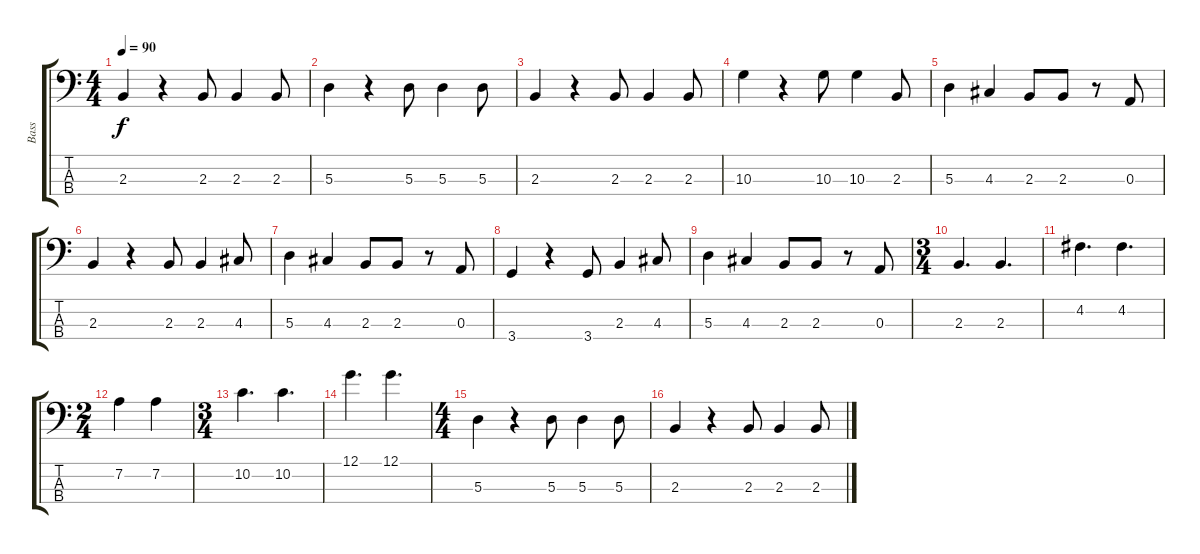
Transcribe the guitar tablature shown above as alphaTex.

\track ("Bass" "Bass") {instrument electricbassfinger}
\staff {score tabs}
\tuning (G2 D2 A1 E1) {hide}
\ts (4 4)
\tempo 90
\clef f4
\ks c
2.3.4{dy f} r.4 2.3.8 2.3.4 2.3.8 |
5.3.4 r.4 5.3.8 5.3.4 5.3.8 |
2.3.4 r.4 2.3.8 2.3.4 2.3.8 |
10.3.4 r.4 10.3.8 10.3.4 2.3.8 |
5.3.4 4.3.4 2.3.8 2.3.8 r.8 0.3.8 |
2.3.4 r.4 2.3.8 2.3.4 4.3.8 |
5.3.4 4.3.4 2.3.8 2.3.8 r.8 0.3.8 |
3.4.4 r.4 3.4.8 2.3.4 4.3.8 |
5.3.4 4.3.4 2.3.8 2.3.8 r.8 0.3.8 |
\ts (3 4)
2.3.4{d} 2.3.4{d} |
4.2.4{d} 4.2.4{d} |
\ts (2 4)
7.2.4 7.2.4 |
\ts (3 4)
10.2.4{d} 10.2.4{d} |
12.1.4{d} 12.1.4{d} |
\ts (4 4)
5.3.4 r.4 5.3.8 5.3.4 5.3.8 |
2.3.4 r.4 2.3.8 2.3.4 2.3.8
